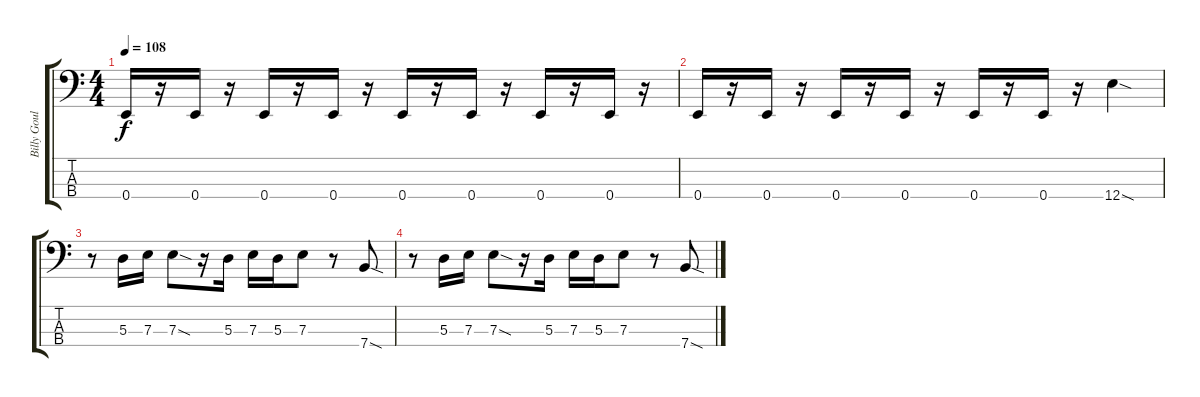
\track ("Billy Gould" "Billy Goul") {instrument electricbassfinger}
\staff {score tabs}
\tuning (G2 D2 A1 E1) {hide}
\ts (4 4)
\tempo 108
\clef f4
\ks c
0.4.16{dy f} r.16 0.4.16 r.16 0.4.16 r.16 0.4.16 r.16 0.4.16 r.16 0.4.16 r.16 0.4.16 r.16 0.4.16 r.16 |
0.4.16 r.16 0.4.16 r.16 0.4.16 r.16 0.4.16 r.16 0.4.16 r.16 0.4.16 r.16 12.4{sod}.4 |
r.8 5.3.16 7.3.16 7.3{sod}.8 r.16 5.3.16 7.3.16 5.3.16 7.3.8 r.8 7.4{sod}.8 |
r.8 5.3.16 7.3.16 7.3{sod}.8 r.16 5.3.16 7.3.16 5.3.16 7.3.8 r.8 7.4{sod}.8
